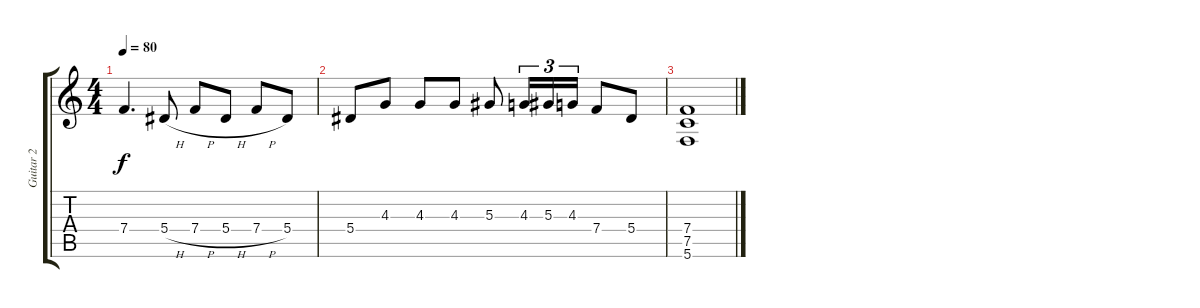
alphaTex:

\track ("Guitar 2" "Guitar 2") {instrument distortionguitar}
\staff {score tabs}
\tuning (C4 G3 Eb3 Bb2 F2 C2) {hide}
\ts (4 4)
\tempo 230
\tempo 80
\clef g2
\ks c
7.4.4{d dy f} 5.4{h}.8 7.4{h}.8 5.4{h}.8 7.4{h}.8 5.4.8 |
5.4.8 4.3.8 4.3.8 4.3.8 5.3.8 4.3.16{tu (3 2)} 5.3.16{tu (3 2)} 4.3.16{tu (3 2)} 7.4.8 5.4.8 |
(7.4 7.5 5.6).1
